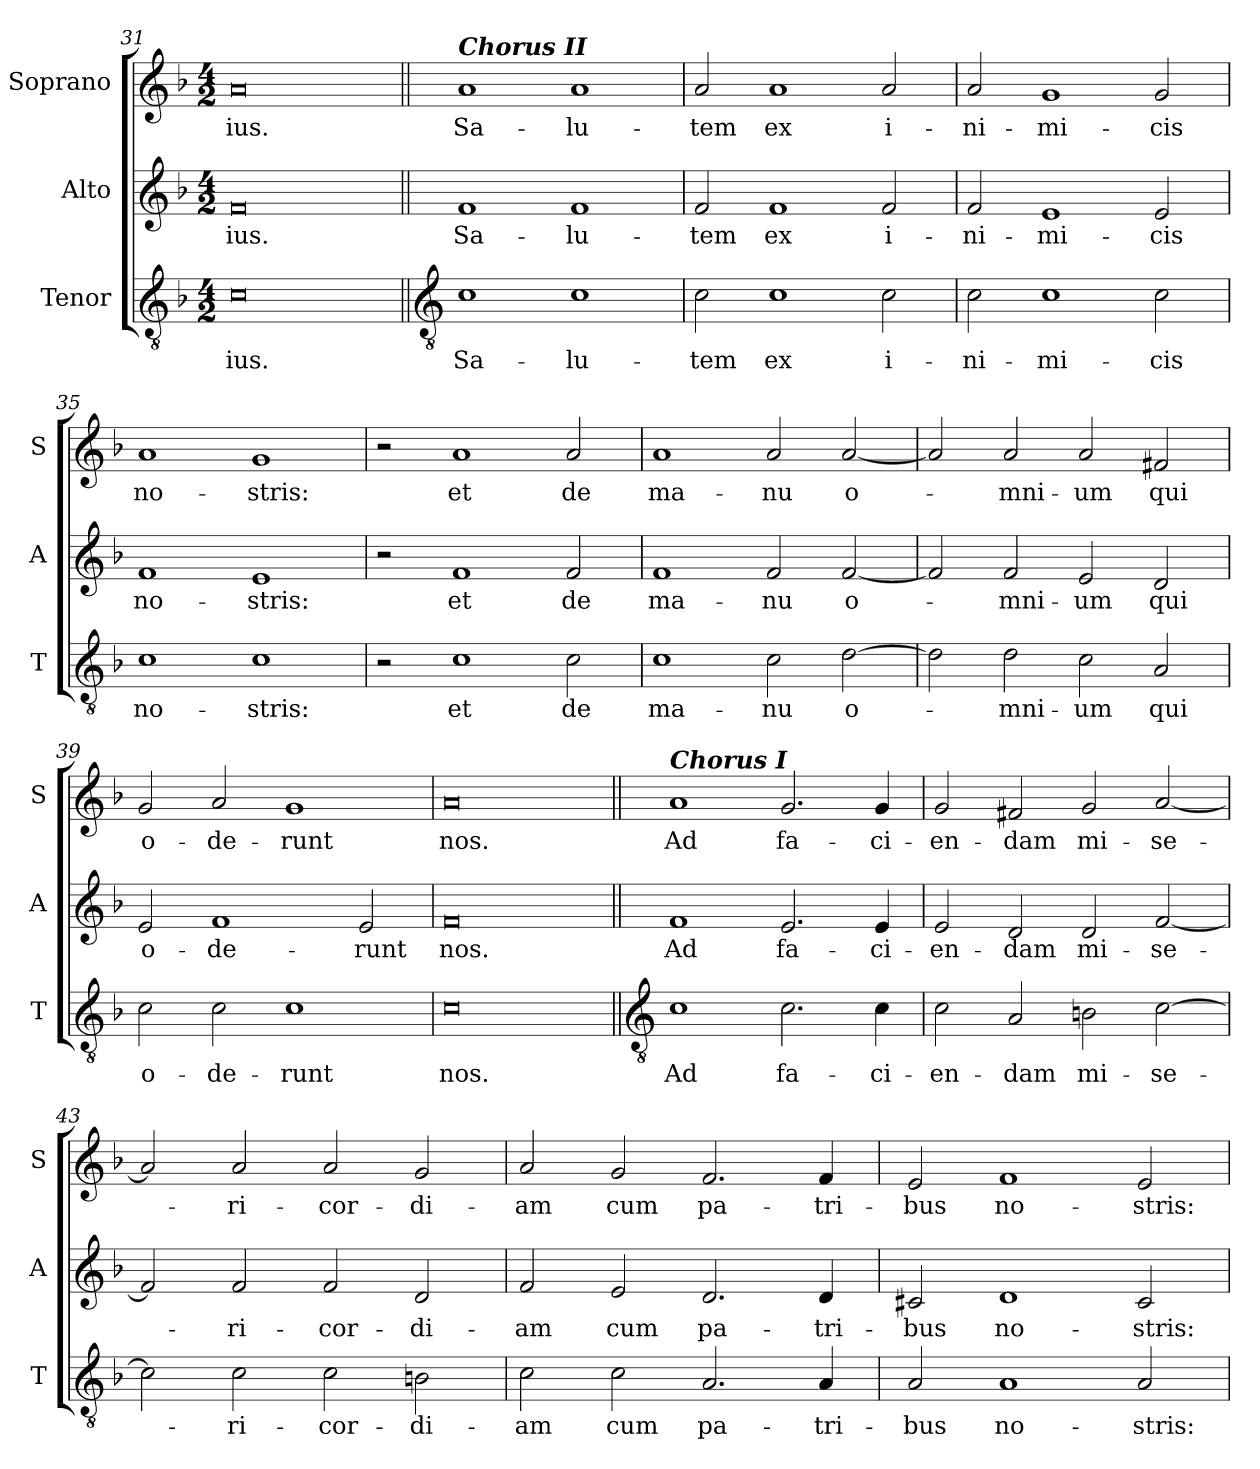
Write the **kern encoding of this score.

**kern	**text	**kern	**text	**kern	**text
*part3	*part3	*part2	*part2	*part1	*part1
*staff3	*staff3	*staff2	*staff2	*staff1	*staff1
*I"Tenor	*	*I"Alto	*	*I"Soprano	*
*I'T	*	*I'A	*	*I'S	*
*clefGv2	*	*clefG2	*	*clefG2	*
*k[b-]	*	*k[b-]	*	*k[b-]	*
*F:	*	*F:	*	*F:	*
*M4/2	*	*M4/2	*	*M4/2	*
=31	=31	=31	=31	=31	=31
!	!LO:LY:b	!	!LO:LY:b	!	!LO:LY:b
0c	-ius.	0f	-ius.	0a	-ius.
!!LO:LB:g=z
=32||	=32||	=32||	=32||	=32||	=32||
*clefGv2	*	*	*	*	*
!	!	!	!	!LO:TX:a:Bi:t=Chorus II	!
!	!LO:LY:b	!	!LO:LY:b	!	!LO:LY:b
1c	Sa-	1f	Sa-	1a	Sa-
!	!LO:LY:b	!	!LO:LY:b	!	!LO:LY:b
1c	-lu-	1f	-lu-	1a	-lu-
=33	=33	=33	=33	=33	=33
!	!LO:LY:b	!	!LO:LY:b	!	!LO:LY:b
2c	-tem	2f	-tem	2a	-tem
!	!LO:LY:b	!	!LO:LY:b	!	!LO:LY:b
1c	ex	1f	ex	1a	ex
!	!LO:LY:b	!	!LO:LY:b	!	!LO:LY:b
2c	i-	2f	i-	2a	i-
=34	=34	=34	=34	=34	=34
!	!LO:LY:b	!	!LO:LY:b	!	!LO:LY:b
2c	-ni-	2f	-ni-	2a	-ni-
!	!LO:LY:b	!	!LO:LY:b	!	!LO:LY:b
1c	-mi-	1e	-mi-	1g	-mi-
!	!LO:LY:b	!	!LO:LY:b	!	!LO:LY:b
2c	-cis	2e	-cis	2g	-cis
=35	=35	=35	=35	=35	=35
!	!LO:LY:b	!	!LO:LY:b	!	!LO:LY:b
1c	no-	1f	no-	1a	no-
!	!LO:LY:b	!	!LO:LY:b	!	!LO:LY:b
1c	-stris:	1e	-stris:	1g	-stris:
=36	=36	=36	=36	=36	=36
2r	.	2r	.	2r	.
!	!LO:LY:b	!	!LO:LY:b	!	!LO:LY:b
1c	et	1f	et	1a	et
!	!LO:LY:b	!	!LO:LY:b	!	!LO:LY:b
2c	de	2f	de	2a	de
=37	=37	=37	=37	=37	=37
!	!LO:LY:b	!	!LO:LY:b	!	!LO:LY:b
1c	ma-	1f	ma-	1a	ma-
!	!LO:LY:b	!	!LO:LY:b	!	!LO:LY:b
2c	-nu	2f	-nu	2a	-nu
!	!LO:LY:b	!	!LO:LY:b	!	!LO:LY:b
[2d	o-	[2f	o-	[2a	o-
=38	=38	=38	=38	=38	=38
2d]	.	2f]	.	2a]	.
!	!LO:LY:b	!	!LO:LY:b	!	!LO:LY:b
2d	mni-	2f	mni-	2a	mni-
!	!LO:LY:b	!	!LO:LY:b	!	!LO:LY:b
2c	-um	2e	-um	2a	-um
!	!LO:LY:b	!	!LO:LY:b	!	!LO:LY:b
2A	qui	2d	qui	2f#X	qui
=39	=39	=39	=39	=39	=39
!	!LO:LY:b	!	!LO:LY:b	!	!LO:LY:b
2c	o-	2e	o-	2g	o-
!	!LO:LY:b	!	!LO:LY:b	!	!LO:LY:b
2c	-de-	1f	-de-	2a	-de-
!	!LO:LY:b	!	!	!	!LO:LY:b
1c	-runt	.	.	1g	-runt
!	!	!	!LO:LY:b	!	!
.	.	2e	-runt	.	.
=40	=40	=40	=40	=40	=40
!	!LO:LY:b	!	!LO:LY:b	!	!LO:LY:b
0c	nos.	0f	nos.	0a	nos.
!!LO:LB:g=z
=41||	=41||	=41||	=41||	=41||	=41||
*clefGv2	*	*	*	*	*
!	!	!	!	!LO:TX:a:Bi:t=Chorus I	!
!	!LO:LY:b	!	!LO:LY:b	!	!LO:LY:b
1c	Ad	1f	Ad	1a	Ad
!	!LO:LY:b	!	!LO:LY:b	!	!LO:LY:b
2.c	fa-	2.e	fa-	2.g	fa-
!	!LO:LY:b	!	!LO:LY:b	!	!LO:LY:b
4c	-ci-	4e	-ci-	4g	-ci-
=42	=42	=42	=42	=42	=42
!	!LO:LY:b	!	!LO:LY:b	!	!LO:LY:b
2c	-en-	2e	-en-	2g	-en-
!	!LO:LY:b	!	!LO:LY:b	!	!LO:LY:b
2A	-dam	2d	-dam	2f#X	-dam
!	!LO:LY:b	!	!LO:LY:b	!	!LO:LY:b
2Bn	mi-	2d	mi-	2g	mi-
!	!LO:LY:b	!	!LO:LY:b	!	!LO:LY:b
[2c	-se-	[2f	-se-	[2a	-se-
=43	=43	=43	=43	=43	=43
2c]	.	2f]	.	2a]	.
!	!LO:LY:b	!	!LO:LY:b	!	!LO:LY:b
2c	ri-	2f	ri-	2a	ri-
!	!LO:LY:b	!	!LO:LY:b	!	!LO:LY:b
2c	-cor-	2f	-cor-	2a	-cor-
!	!LO:LY:b	!	!LO:LY:b	!	!LO:LY:b
2Bn	-di-	2d	-di-	2g	-di-
=44	=44	=44	=44	=44	=44
!	!LO:LY:b	!	!LO:LY:b	!	!LO:LY:b
2c	-am	2f	-am	2a	-am
!	!LO:LY:b	!	!LO:LY:b	!	!LO:LY:b
2c	cum	2e	cum	2g	cum
!	!LO:LY:b	!	!LO:LY:b	!	!LO:LY:b
2.A	pa-	2.d	pa-	2.f	pa-
!	!LO:LY:b	!	!LO:LY:b	!	!LO:LY:b
4A	-tri-	4d	-tri-	4f	-tri-
=45	=45	=45	=45	=45	=45
!	!LO:LY:b	!	!LO:LY:b	!	!LO:LY:b
2A	-bus	2c#X	-bus	2e	-bus
!	!LO:LY:b	!	!LO:LY:b	!	!LO:LY:b
1A	no-	1d	no-	1f	no-
!	!LO:LY:b	!	!LO:LY:b	!	!LO:LY:b
2A	-stris:	2c#	-stris:	2e	-stris:
=	=	=	=	=	=
*-	*-	*-	*-	*-	*-
